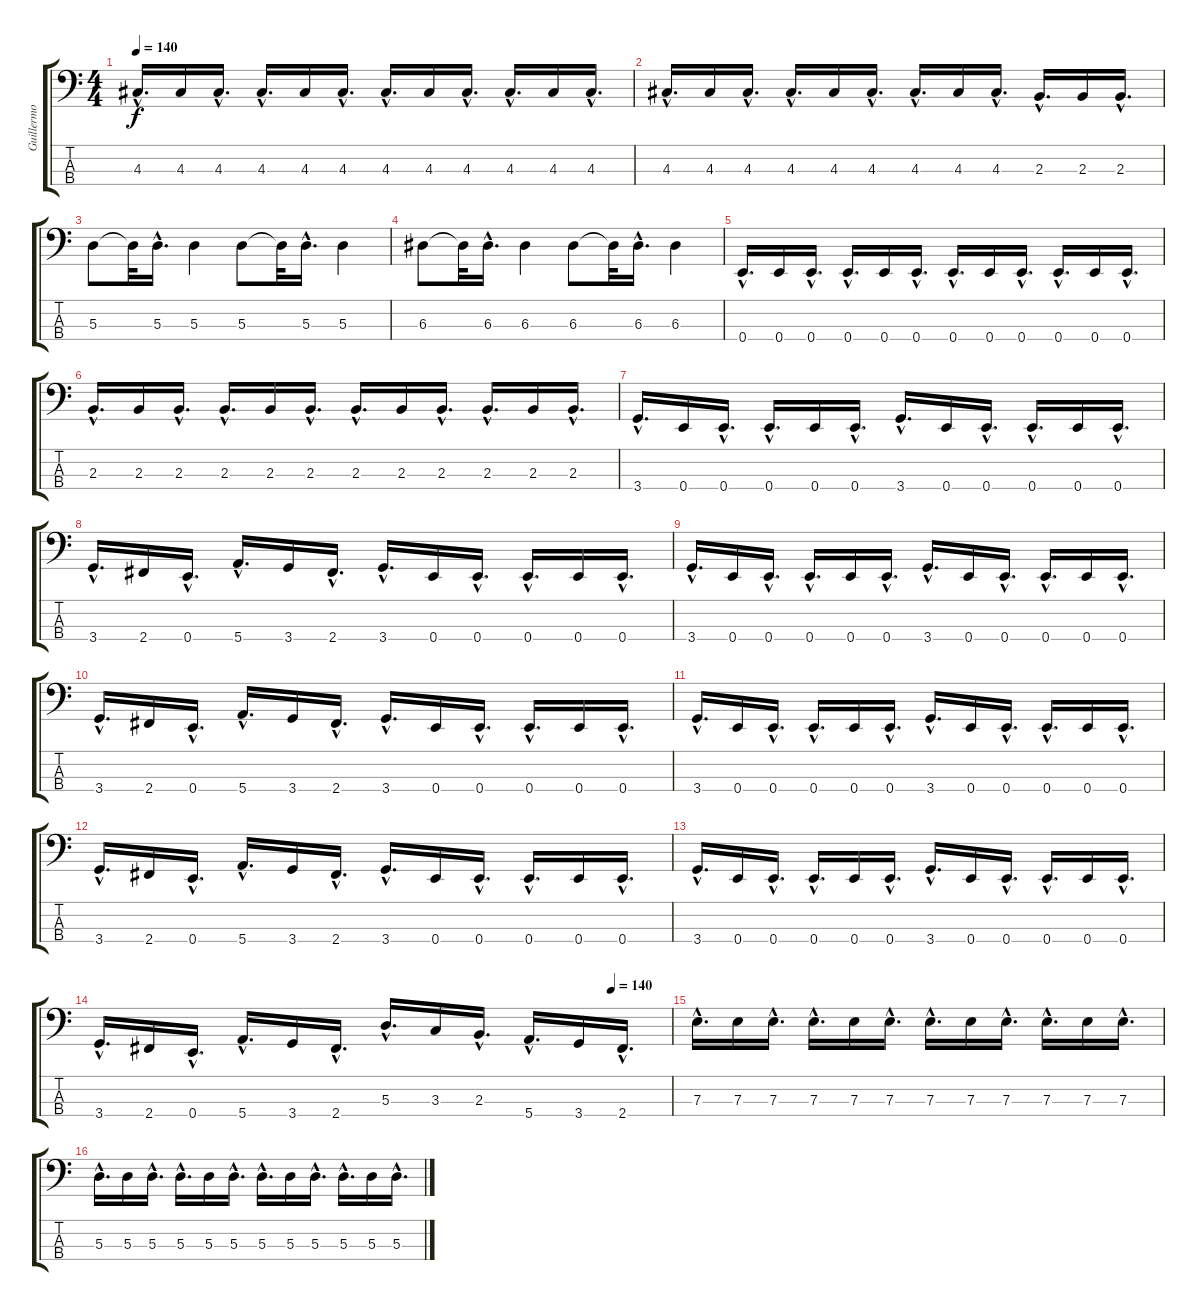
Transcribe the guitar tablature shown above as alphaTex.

\track ("Guillermo Sánchez" "Guillermo ") {instrument electricbassfinger}
\staff {score tabs}
\tuning (G2 D2 A1 E1) {hide}
\ts (4 4)
\tempo 140
\clef f4
\ks c
4.3{hac}.16{d dy f} 4.3.16 4.3{hac}.16{d} 4.3{hac}.16{d} 4.3.16 4.3{hac}.16{d} 4.3{hac}.16{d} 4.3.16 4.3{hac}.16{d} 4.3{hac}.16{d} 4.3.16 4.3{hac}.16{d} |
4.3{hac}.16{d} 4.3.16 4.3{hac}.16{d} 4.3{hac}.16{d} 4.3.16 4.3{hac}.16{d} 4.3{hac}.16{d} 4.3.16 4.3{hac}.16{d} 2.3{hac}.16{d} 2.3.16 2.3{hac}.16{d} |
5.3.8 5.3{t}.32 5.3{hac}.16{d} 5.3.4 5.3.8 5.3{t}.32 5.3{hac}.16{d} 5.3.4 |
6.3.8 6.3{t}.32 6.3{hac}.16{d} 6.3.4 6.3.8 6.3{t}.32 6.3{hac}.16{d} 6.3.4 |
0.4{hac}.16{d} 0.4.16 0.4{hac}.16{d} 0.4{hac}.16{d} 0.4.16 0.4{hac}.16{d} 0.4{hac}.16{d} 0.4.16 0.4{hac}.16{d} 0.4{hac}.16{d} 0.4.16 0.4{hac}.16{d} |
2.3{hac}.16{d} 2.3.16 2.3{hac}.16{d} 2.3{hac}.16{d} 2.3.16 2.3{hac}.16{d} 2.3{hac}.16{d} 2.3.16 2.3{hac}.16{d} 2.3{hac}.16{d} 2.3.16 2.3{hac}.16{d} |
3.4{hac}.16{d} 0.4.16 0.4{hac}.16{d} 0.4{hac}.16{d} 0.4.16 0.4{hac}.16{d} 3.4{hac}.16{d} 0.4.16 0.4{hac}.16{d} 0.4{hac}.16{d} 0.4.16 0.4{hac}.16{d} |
3.4{hac}.16{d} 2.4.16 0.4{hac}.16{d} 5.4{hac}.16{d} 3.4.16 2.4{hac}.16{d} 3.4{hac}.16{d} 0.4.16 0.4{hac}.16{d} 0.4{hac}.16{d} 0.4.16 0.4{hac}.16{d} |
3.4{hac}.16{d} 0.4.16 0.4{hac}.16{d} 0.4{hac}.16{d} 0.4.16 0.4{hac}.16{d} 3.4{hac}.16{d} 0.4.16 0.4{hac}.16{d} 0.4{hac}.16{d} 0.4.16 0.4{hac}.16{d} |
3.4{hac}.16{d} 2.4.16 0.4{hac}.16{d} 5.4{hac}.16{d} 3.4.16 2.4{hac}.16{d} 3.4{hac}.16{d} 0.4.16 0.4{hac}.16{d} 0.4{hac}.16{d} 0.4.16 0.4{hac}.16{d} |
3.4{hac}.16{d} 0.4.16 0.4{hac}.16{d} 0.4{hac}.16{d} 0.4.16 0.4{hac}.16{d} 3.4{hac}.16{d} 0.4.16 0.4{hac}.16{d} 0.4{hac}.16{d} 0.4.16 0.4{hac}.16{d} |
3.4{hac}.16{d} 2.4.16 0.4{hac}.16{d} 5.4{hac}.16{d} 3.4.16 2.4{hac}.16{d} 3.4{hac}.16{d} 0.4.16 0.4{hac}.16{d} 0.4{hac}.16{d} 0.4.16 0.4{hac}.16{d} |
3.4{hac}.16{d} 0.4.16 0.4{hac}.16{d} 0.4{hac}.16{d} 0.4.16 0.4{hac}.16{d} 3.4{hac}.16{d} 0.4.16 0.4{hac}.16{d} 0.4{hac}.16{d} 0.4.16 0.4{hac}.16{d} |
\tempo (140 0.8958333333333334)
3.4{hac}.16{d} 2.4.16 0.4{hac}.16{d} 5.4{hac}.16{d} 3.4.16 2.4{hac}.16{d} 5.3{hac}.16{d} 3.3.16 2.3{hac}.16{d} 5.4{hac}.16{d} 3.4.16 2.4{hac}.16{d} |
7.3{hac}.16{d} 7.3.16 7.3{hac}.16{d} 7.3{hac}.16{d} 7.3.16 7.3{hac}.16{d} 7.3{hac}.16{d} 7.3.16 7.3{hac}.16{d} 7.3{hac}.16{d} 7.3.16 7.3{hac}.16{d} |
5.3{hac}.16{d} 5.3.16 5.3{hac}.16{d} 5.3{hac}.16{d} 5.3.16 5.3{hac}.16{d} 5.3{hac}.16{d} 5.3.16 5.3{hac}.16{d} 5.3{hac}.16{d} 5.3.16 5.3{hac}.16{d}
